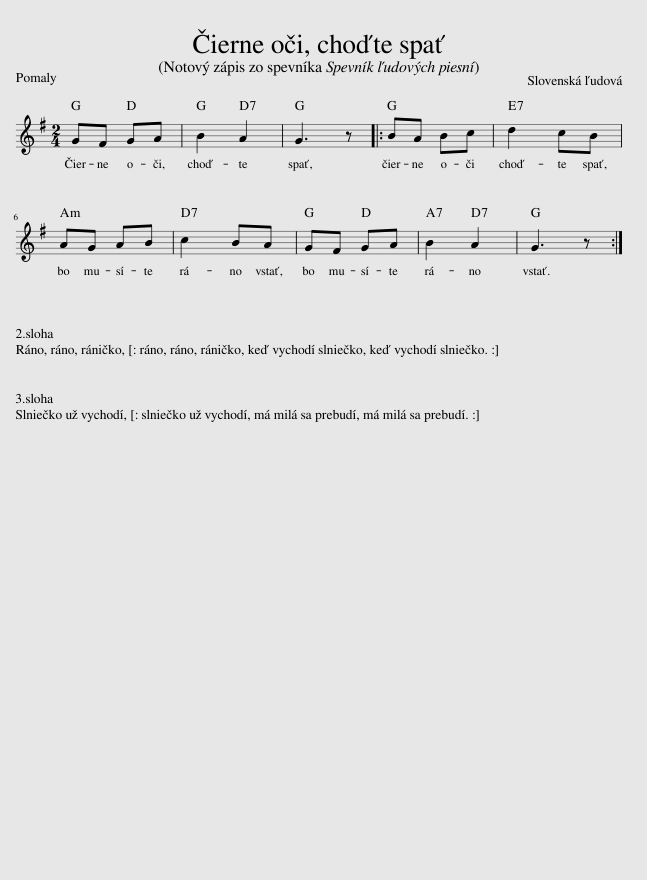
X:1
L:1/8
M:2/4
I:linebreak $
K:G
V:1 treble
V:1
 GF GA | B2 A2 | G3 z |: BA Bc | d2 cB |$ %5
 AG AB | c2 BA | GF GA | B2 A2 | G3 z :| %10
